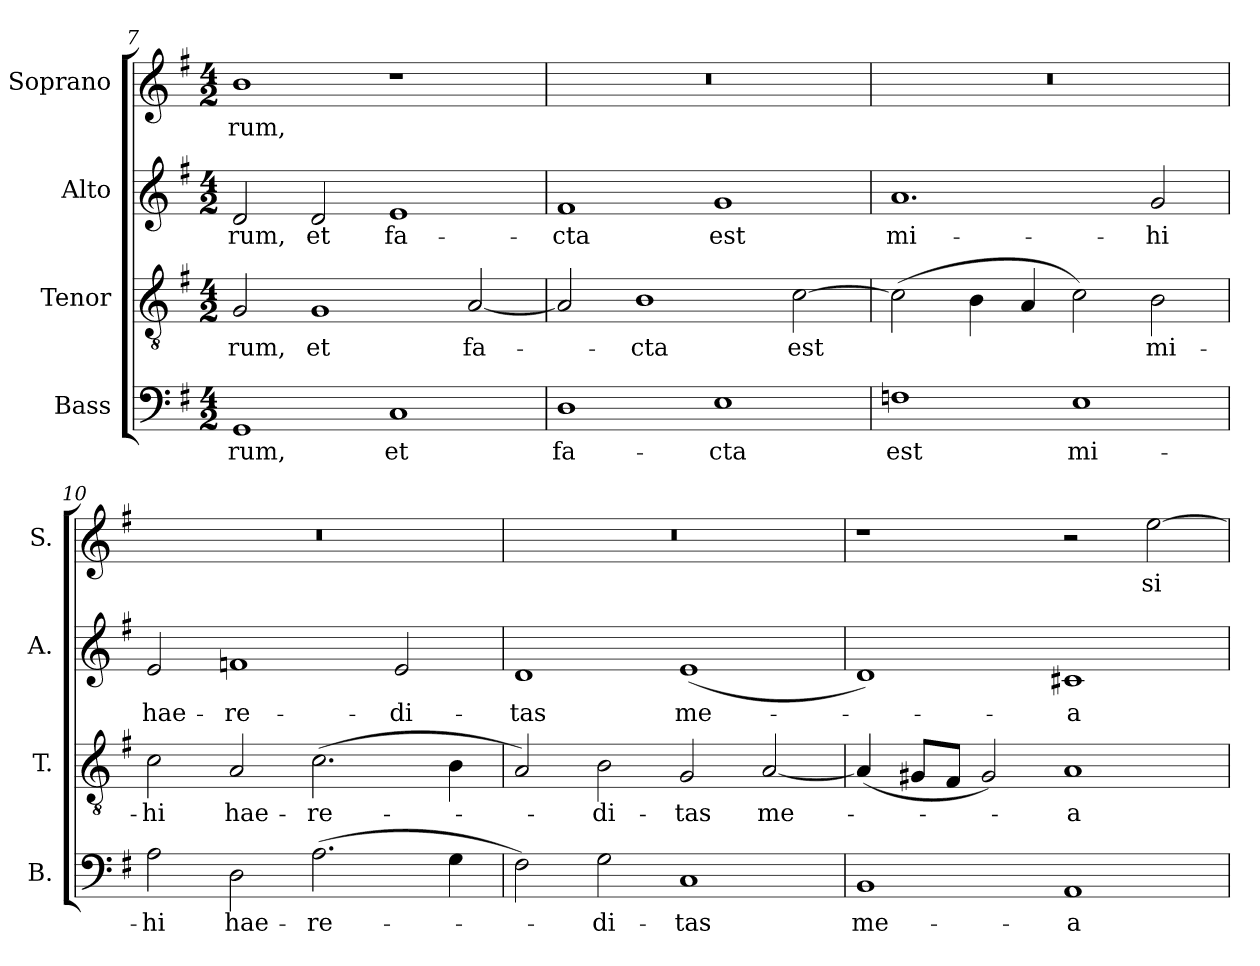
**kern	**text	**kern	**text	**kern	**text	**kern	**text
*part4	*part4	*part3	*part3	*part2	*part2	*part1	*part1
*staff4	*staff4	*staff3	*staff3	*staff2	*staff2	*staff1	*staff1
*I"Bass	*	*I"Tenor	*	*I"Alto	*	*I"Soprano	*
*I'B.	*	*I'T.	*	*I'A.	*	*I'S.	*
!!LO:LB:g=z
*clefF4	*	*clefGv2	*	*clefG2	*	*clefG2	*
*	*	*ITrd7c12	*	*	*	*	*
*k[f#]	*	*k[f#]	*	*k[f#]	*	*k[f#]	*
*G:	*	*G:	*	*G:	*	*G:	*
*M4/2	*	*M4/2	*	*M4/2	*	*M4/2	*
=7	=7	=7	=7	=7	=7	=7	=7
!	!LO:LY:b:color=#000000	!	!	!	!	!	!
!	!	!	!LO:LY:b:color=#000000	!	!	!	!
!	!	!	!	!	!LO:LY:b:color=#000000	!	!
!	!	!	!	!	!	!	!LO:LY:b:color=#000000
1GGi	-rum,	2GGi/	-rum,	2di/	-rum,	1bi	-rum,
!	!	!	!LO:LY:b:color=#000000	!	!	!	!
!	!	!	!	!	!LO:LY:b:color=#000000	!	!
.	.	1GGi	et	2di/	et	.	.
!	!LO:LY:b:color=#000000	!	!	!	!	!	!
!	!	!	!	!	!LO:LY:b:color=#000000	!	!
1Ci	et	.	.	1ei	fa-	1r	.
!	!	!	!LO:LY:b:color=#000000	!	!	!	!
.	.	[2AAi/	fa-	.	.	.	.
=8	=8	=8	=8	=8	=8	=8	=8
!	!LO:LY:b:color=#000000	!	!	!	!	!	!
!	!	!	!	!	!LO:LY:b:color=#000000	!LO:N:vis=1	!
1Di	fa-	2AAi/]	.	1f#i	-cta	0r	.
!	!	!	!LO:LY:b:color=#000000	!	!	!	!
.	.	1BBi	-cta	.	.	.	.
!	!LO:LY:b:color=#000000	!	!	!	!	!	!
!	!	!	!	!	!LO:LY:b:color=#000000	!	!
1Ei	-cta	.	.	1gi	est	.	.
!	!	!	!LO:LY:b:color=#000000	!	!	!	!
.	.	[2Ci\	est	.	.	.	.
=9	=9	=9	=9	=9	=9	=9	=9
!	!LO:LY:b:color=#000000	!	!	!	!	!	!
!	!	!	!	!	!LO:LY:b:color=#000000	!LO:N:vis=1	!
1Fni	est	(2Ci\]	.	1.ai	mi-	0r	.
.	.	4BBi\	.	.	.	.	.
.	.	4AAi/	.	.	.	.	.
!	!LO:LY:b:color=#000000	!	!	!	!	!	!
1Ei	mi-	2Ci\)	.	.	.	.	.
!	!	!	!LO:LY:b:color=#000000	!	!	!	!
!	!	!	!	!	!LO:LY:b:color=#000000	!	!
.	.	2BBi\	mi-	2gi/	-hi	.	.
=10	=10	=10	=10	=10	=10	=10	=10
!	!LO:LY:b:color=#000000	!	!	!	!	!	!
!	!	!	!LO:LY:b:color=#000000	!	!	!	!
!	!	!	!	!	!LO:LY:b:color=#000000	!LO:N:vis=1	!
2Ai\	-hi	2Ci\	-hi	2ei/	hae-	0r	.
!	!LO:LY:b:color=#000000	!	!	!	!	!	!
!	!	!	!LO:LY:b:color=#000000	!	!	!	!
!	!	!	!	!	!LO:LY:b:color=#000000	!	!
2Di\	hae-	2AAi/	hae-	1fni	-re-	.	.
!	!LO:LY:b:color=#000000	!	!	!	!	!	!
!	!	!	!LO:LY:b:color=#000000	!	!	!	!
(2.Ai\	-re-	(2.Ci\	-re-	.	.	.	.
!	!	!	!	!	!LO:LY:b:color=#000000	!	!
.	.	.	.	2ei/	-di-	.	.
4Gi\	.	4BBi\	.	.	.	.	.
=11	=11	=11	=11	=11	=11	=11	=11
!	!	!	!	!	!LO:LY:b:color=#000000	!LO:N:vis=1	!
2F#i\)	.	2AAi/)	.	1di	-tas	0r	.
!	!LO:LY:b:color=#000000	!	!	!	!	!	!
!	!	!	!LO:LY:b:color=#000000	!	!	!	!
2Gi\	-di-	2BBi\	-di-	.	.	.	.
!	!LO:LY:b:color=#000000	!	!	!	!	!	!
!	!	!	!LO:LY:b:color=#000000	!	!	!	!
!	!	!	!	!	!LO:LY:b:color=#000000	!	!
1Ci	-tas	2GGi/	-tas	(1ei	me-	.	.
!	!	!	!LO:LY:b:color=#000000	!	!	!	!
.	.	[2AAi/	me-	.	.	.	.
=12	=12	=12	=12	=12	=12	=12	=12
!	!LO:LY:b:color=#000000	!	!	!	!	!	!
1BBi	me-	(4AAi/]	.	1di)	.	1r	.
.	.	8GG#Xi/L	.	.	.	.	.
.	.	8FF#i/J	.	.	.	.	.
.	.	2GG#i/)	.	.	.	.	.
!	!LO:LY:b:color=#000000	!	!	!	!	!	!
!	!	!	!LO:LY:b:color=#000000	!	!	!	!
!	!	!	!	!	!LO:LY:b:color=#000000	!	!
1AAi	-a	1AAi	-a	1c#Xi	-a	2r	.
!	!	!	!	!	!	!	!LO:LY:b:color=#000000
.	.	.	.	.	.	[2eei\	si-
=	=	=	=	=	=	=	=
*-	*-	*-	*-	*-	*-	*-	*-
